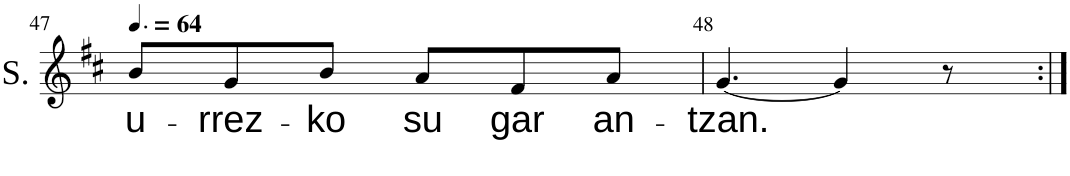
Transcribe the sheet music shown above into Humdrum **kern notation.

**kern	**text
*part1	*part1
*staff1	*staff1
*I"Soprano	*
*I'S.	*
!!LO:PB:g=z
*clefG2	*
*k[f#c#]	*
*M6/8	*
*MM96	*
=47	=47
!	!LO:LY:b
8b/L	u-
!	!LO:LY:b
8g/	-rrez-
!	!LO:LY:b
8b/J	-ko
!	!LO:LY:b
8a/L	su
!	!LO:LY:b
8f#/	gar
!	!LO:LY:b
8a/J	an-
=48	=48
!	!LO:LY:b
[4.g/	-tzan.
4g/]	.
8r	.
=:|!	=:|!
*-	*-
